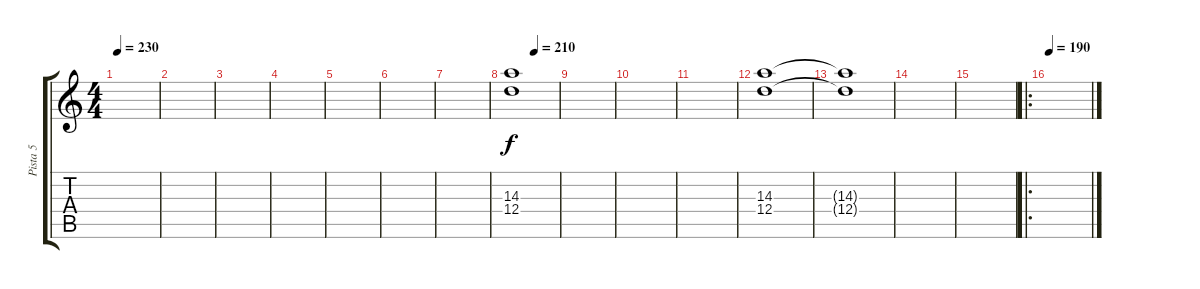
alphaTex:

\track ("Pista 5" "Pista 5") {instrument distortionguitar}
\staff {score tabs}
\tuning (E4 B3 G3 D3 A2 E2) {hide}
\ts (4 4)
\tempo 230
\clef g2
\ks c
|
|
|
|
|
|
|
\tempo (210 0.5)
(14.3 12.4).1 |
|
|
|
(14.3 12.4).1 |
(14.3{t} 12.4{t}).1 |
|
|
\ro
\tempo 170
\tempo 190
